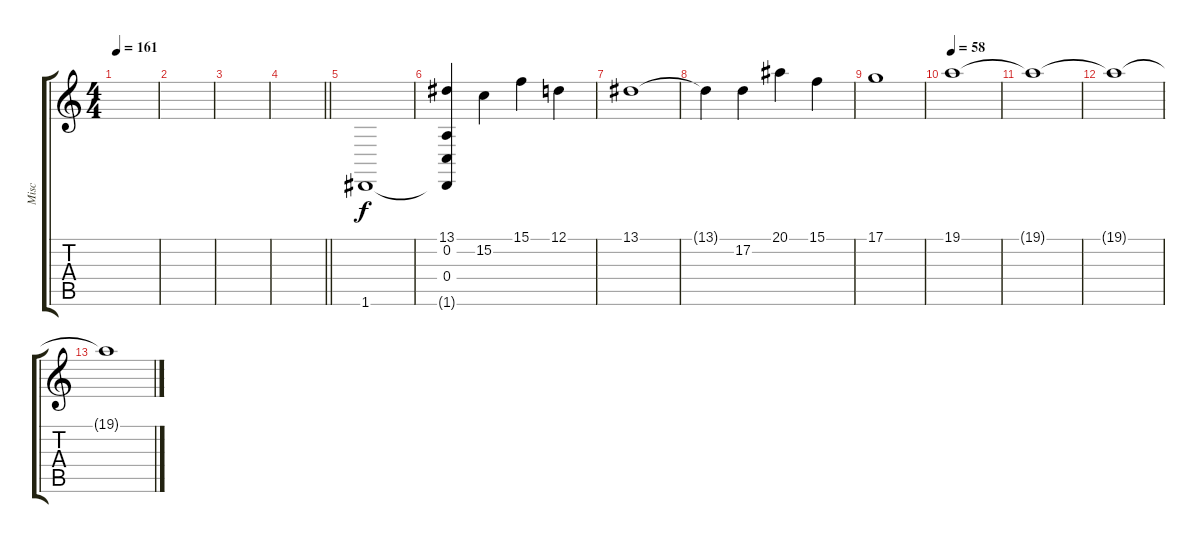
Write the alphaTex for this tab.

\track ("Misc" "Misc") {instrument choiraahs}
\staff {score tabs}
\tuning (D4 A3 F3 C3 G2 D2) {hide}
\ts (4 4)
\tempo 161
\clef g2
\ks c
|
|
|
\barLineRight lightlight
|
1.6.1{volume 16 instrument stringensemble1} |
(13.1 0.2 0.4 1.6{t}).4 15.2.4 15.1.4 12.1.4 |
13.1.1 |
13.1{t}.4 17.2.4 20.1.4 15.1.4 |
17.1.1 |
\tempo 58
19.1.1 |
19.1{t}.1 |
19.1{t}.1 |
19.1{t}.1
